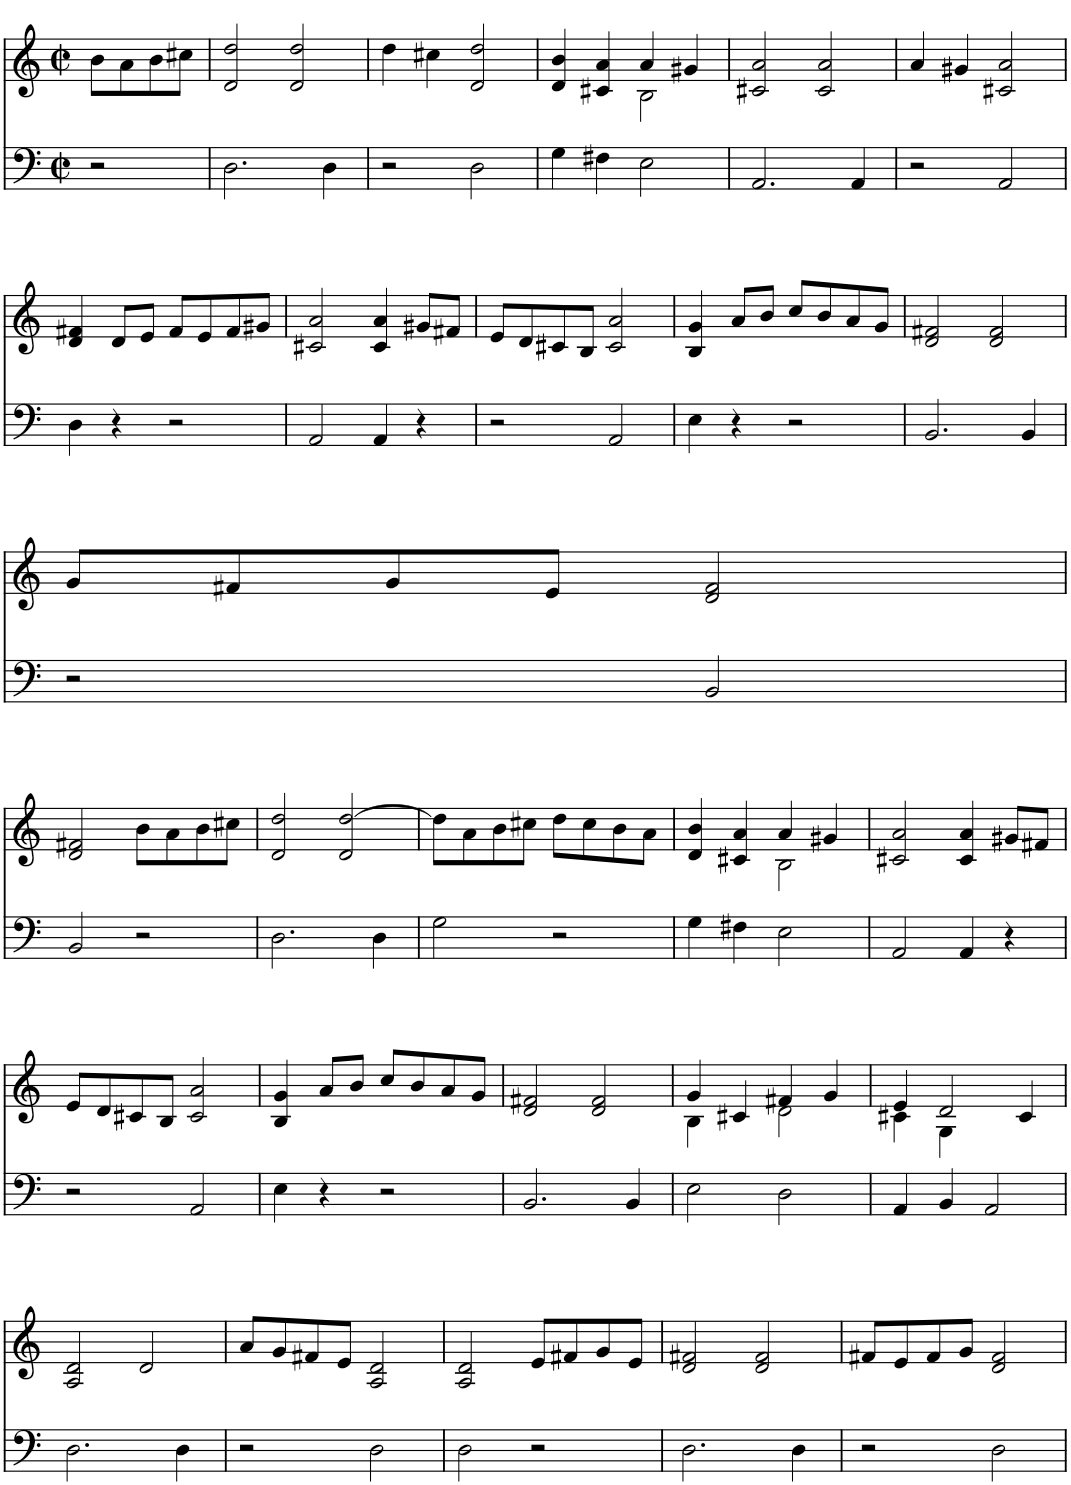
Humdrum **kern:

**kern	**kern
*part1	*part1
*staff2	*staff1
*I"Laute	*
*clefF4	*clefG2
*k[]	*k[]
*M2/2	*M2/2
*met(c|)	*met(c|)
=1	=1
2r	8b\L
.	8a\
.	8b\
.	8cc#X\J
=2	=2
2.D\	2d/ 2dd/
.	2d/ 2dd/
4D\	.
=3	=3
2r	4dd\
.	4cc#X\
2D\	2d/ 2dd/
=4	=4
*	*^
4G\	4d/ 4b/	2ryy
4F#X\	4c#X/ 4a/	.
2E\	4a/	2B\
.	4g#X/	.
*	*v	*v
=5	=5
2.AA/	2c#X/ 2a/
.	2c#/ 2a/
4AA/	.
=6	=6
2r	4a/
.	4g#X/
2AA/	2c#X/ 2a/
!!LO:LB:g=z
=7	=7
4D\	4d/ 4f#X/
4r	8d/L
.	8e/J
2r	8f#/L
.	8e/
.	8f#/
.	8g#X/J
=8	=8
2AA/	2c#X/ 2a/
4AA/	4c#/ 4a/
4r	8g#X/L
.	8f#X/J
=9	=9
2r	8e/L
.	8d/
.	8c#X/
.	8B/J
2AA/	2c#/ 2a/
=10	=10
4E\	4B/ 4g/
4r	8a/L
.	8b/J
2r	8cc/L
.	8b/
.	8a/
.	8g/J
=11	=11
2.BB/	2d/ 2f#X/
.	2d/ 2f#/
4BB/	.
!!LO:LB:g=z
=12	=12
2r	8g/L
.	8f#X/
.	8g/
.	8e/J
2BB/	2d/ 2f#/
!!LO:LB:g=z
=13	=13
2BB/	2d/ 2f#X/
2r	8b\L
.	8a\
.	8b\
.	8cc#X\J
=14	=14
2.D\	2d/ 2dd/
.	2d/ [2dd/
4D\	.
=15	=15
2G\	8dd\L]
.	8a\
.	8b\
.	8cc#X\J
2r	8dd\L
.	8cc#\
.	8b\
.	8a\J
=16	=16
*	*^
4G\	4d/ 4b/	2ryy
4F#X\	4c#X/ 4a/	.
2E\	4a/	2B\
.	4g#X/	.
*	*v	*v
=17	=17
2AA/	2c#X/ 2a/
4AA/	4c#/ 4a/
4r	8g#X/L
.	8f#X/J
!!LO:LB:g=z
=18	=18
2r	8e/L
.	8d/
.	8c#X/
.	8B/J
2AA/	2c#/ 2a/
=19	=19
4E\	4B/ 4g/
4r	8a/L
.	8b/J
2r	8cc/L
.	8b/
.	8a/
.	8g/J
=20	=20
2.BB/	2d/ 2f#X/
.	2d/ 2f#/
4BB/	.
=21	=21
*	*^
2E\	4g/	4B\
.	4c#X/	4ryy
2D\	4f#X/	2d\
.	4g/	.
=22	=22	=22
4AA/	4e/	4c#X\
4BB/	2d/	4G\
2AA/	.	2ryy
.	4c#/	.
*	*v	*v
!!LO:LB:g=z
=23	=23
2.D\	2A/ 2d/
.	2d/
4D\	.
=24	=24
2r	8a/L
.	8g/
.	8f#X/
.	8e/J
2D\	2A/ 2d/
=25	=25
2D\	2A/ 2d/
2r	8e/L
.	8f#X/
.	8g/
.	8e/J
=26	=26
2.D\	2d/ 2f#X/
.	2d/ 2f#/
4D\	.
=27	=27
2r	8f#X/L
.	8e/
.	8f#/
.	8g/J
2D\	2d/ 2f#/
=	=
*-	*-
